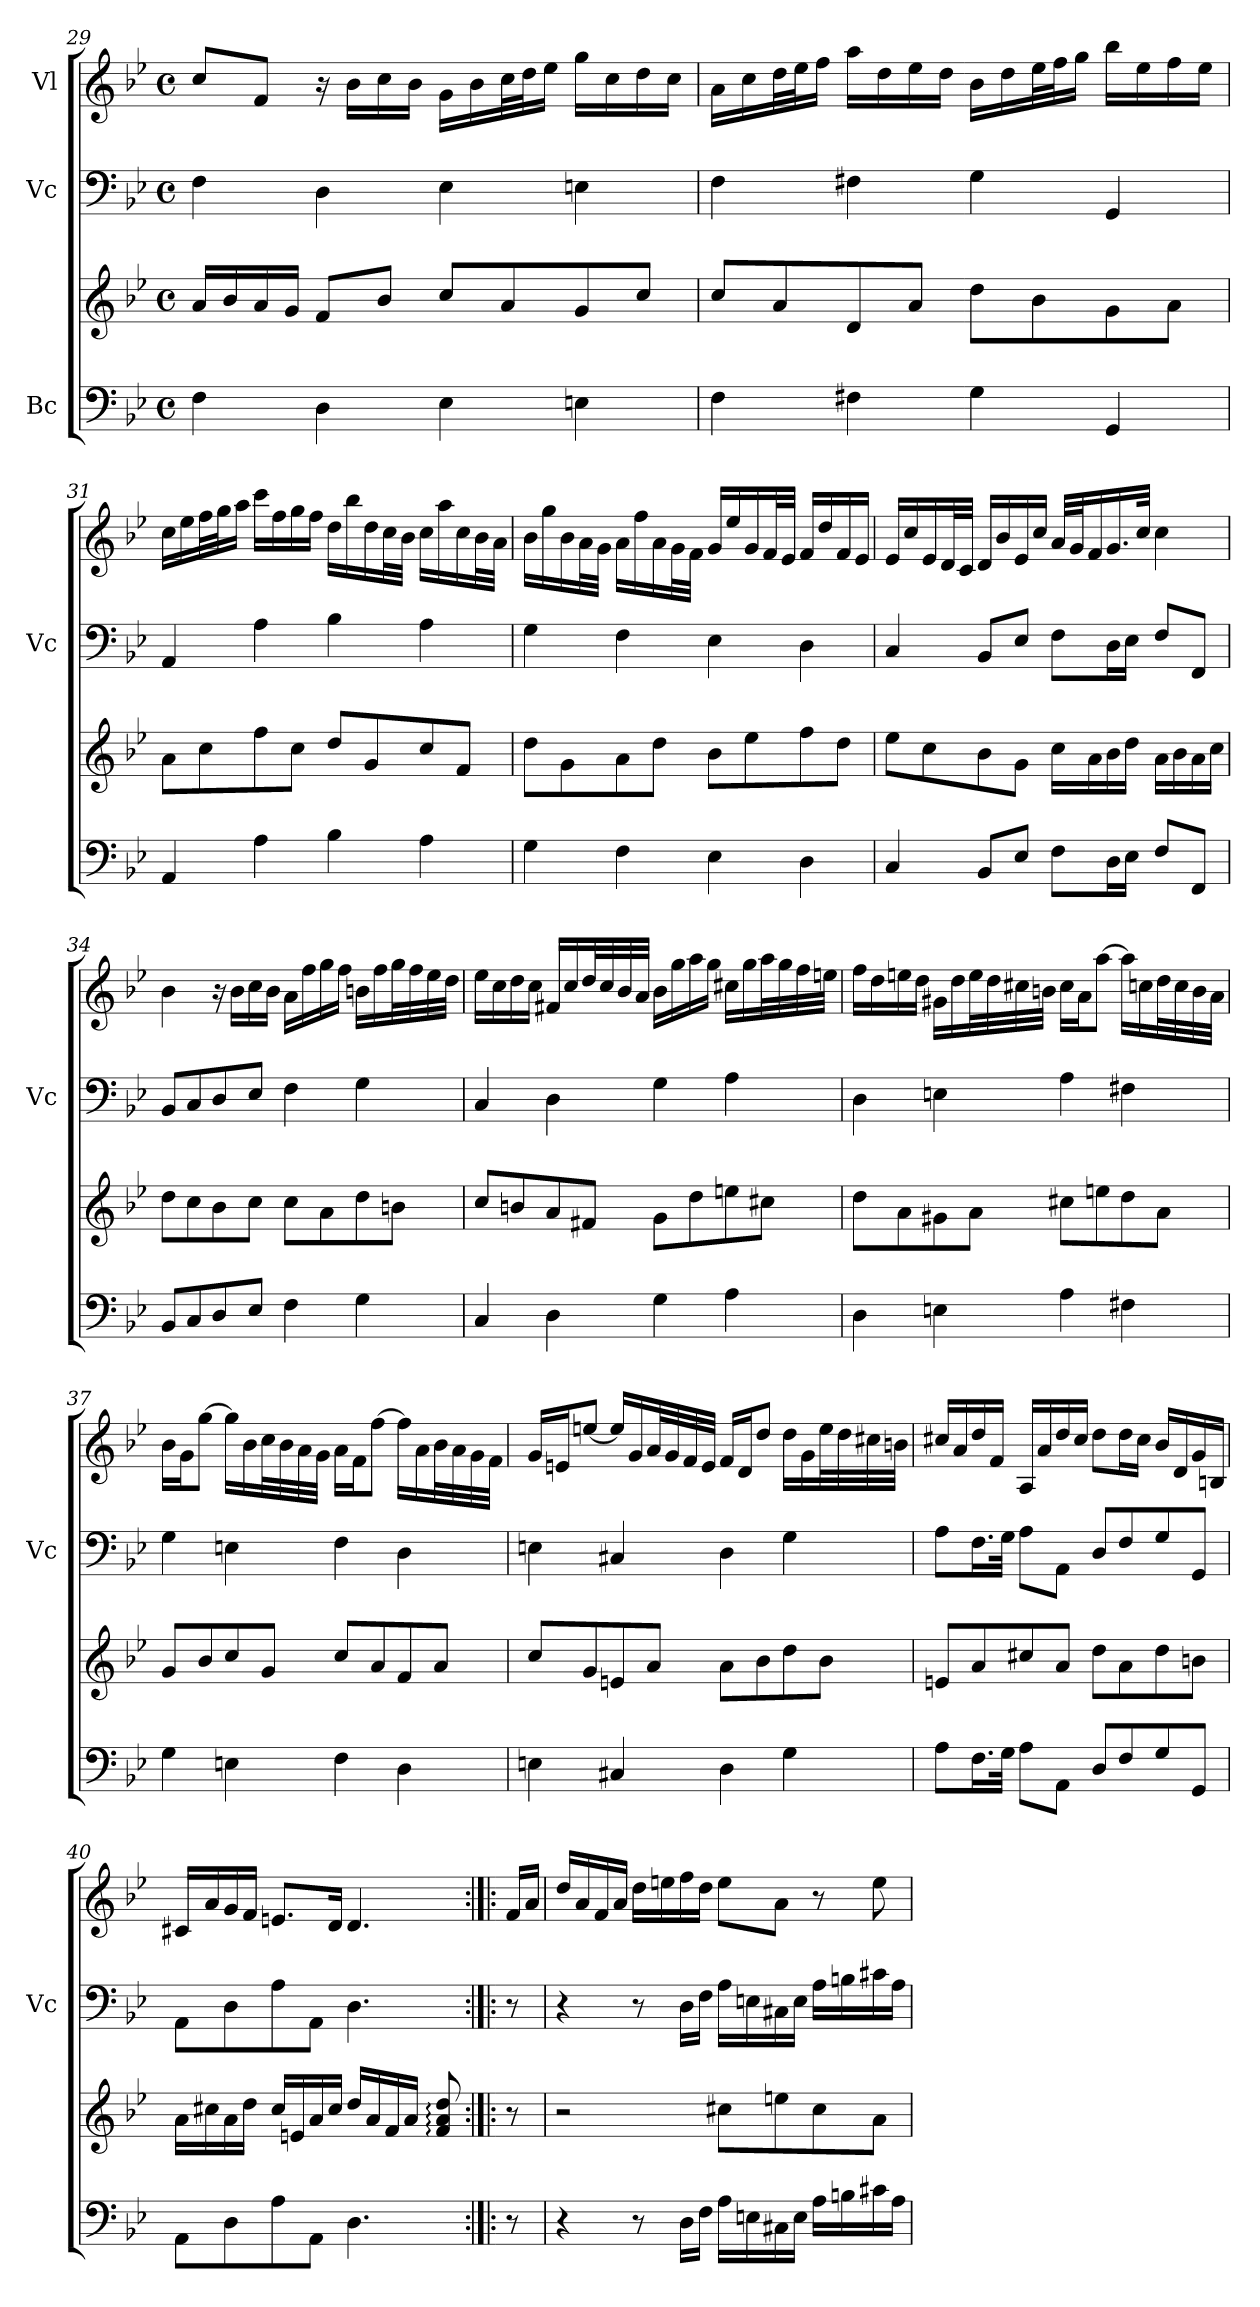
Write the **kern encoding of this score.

**kern	**kern	**kern	**kern
*part3	*part3	*part2	*part1
*staff4	*staff3	*staff2	*staff1
*I"Bc	*	*I"Vc	*I"Vl
*	*	*I'Vc	*
*clefF4	*clefG2	*clefF4	*clefG2
*k[b-e-]	*k[b-e-]	*k[b-e-]	*k[b-e-]
*M4/4	*M4/4	*M4/4	*M4/4
*met(c)	*met(c)	*met(c)	*met(c)
=29	=29	=29	=29
4F\	16a/LL	4F\	8cc/L
.	16b-/	.	.
.	16a/	.	8f/J
.	16g/JJ	.	.
4D\	8f/L	4D\	16r
.	.	.	16b-\LL
.	8b-/J	.	16cc\
.	.	.	16b-\JJ
4E-\	8cc/L	4E-\	16g\LL
.	.	.	16b-\
.	8a/	.	32cc\L
.	.	.	32dd\J
.	.	.	16ee-\JJ
4En\	8g/	4En\	16gg\LL
.	.	.	16cc\
.	8cc/J	.	16dd\
.	.	.	16cc\JJ
=30	=30	=30	=30
4F\	8cc/L	4F\	16a\LL
.	.	.	16cc\
.	8a/	.	32dd\L
.	.	.	32ee-\J
.	.	.	16ff\JJ
4F#X\	8d/	4F#X\	16aa\LL
.	.	.	16dd\
.	8a/J	.	16ee-\
.	.	.	16dd\JJ
4G\	8dd\L	4G\	16b-\LL
.	.	.	16dd\
.	8b-\	.	32ee-\L
.	.	.	32ff\J
.	.	.	16gg\JJ
4GG/	8g\	4GG/	16bb-\LL
.	.	.	16ee-\
.	8a\J	.	16ff\
.	.	.	16ee-\JJ
!!LO:LB:g=z
=31	=31	=31	=31
4AA/	8a\L	4AA/	16cc\LL
.	.	.	16ee-\
.	8cc\	.	32ff\L
.	.	.	32gg\J
.	.	.	16aa\JJ
4A\	8ff\	4A\	16ccc\LL
.	.	.	16ff\
.	8cc\J	.	16gg\
.	.	.	16ff\JJ
4B-\	8dd/L	4B-\	16dd\LL
.	.	.	16bb-\
.	8g/	.	16dd\
.	.	.	32cc\L
.	.	.	32b-\JJJ
4A\	8cc/	4A\	16cc\LL
.	.	.	16aa\
.	8f/J	.	16cc\
.	.	.	32b-\L
.	.	.	32a\JJJ
=32	=32	=32	=32
4G\	8dd\L	4G\	16b-\LL
.	.	.	16gg\
.	8g\	.	16b-\
.	.	.	32a\L
.	.	.	32g\JJJ
4F\	8a\	4F\	16a\LL
.	.	.	16ff\
.	8dd\J	.	16a\
.	.	.	32g\L
.	.	.	32f\JJJ
4E-\	8b-\L	4E-\	16g/LL
.	.	.	16ee-/
.	8ee-\	.	16g/
.	.	.	32f/L
.	.	.	32e-/JJJ
4D\	8ff\	4D\	16f/LL
.	.	.	16dd/
.	8dd\J	.	16f/
.	.	.	16e-/JJ
=33	=33	=33	=33
4C/	8ee-\L	4C/	16e-/LL
.	.	.	16cc/
.	8cc\	.	16e-/
.	.	.	32d/L
.	.	.	32c/JJJ
8BB-/L	8b-\	8BB-/L	16d/LL
.	.	.	16b-/
8E-/J	8g\J	8E-/J	16e-/
.	.	.	16cc/JJ
8F\L	16cc\LL	8F\L	32a/LLL
.	.	.	32g/J
.	16a\	.	16f/
16D\L	16b-\	16D\L	16.g/
16E-\JJ	16dd\JJ	16E-\JJ	.
.	.	.	32cc/JJk
8F/L	16a\LL	8F/L	4cc\
.	16b-\	.	.
8FF/J	16a\	8FF/J	.
.	16cc\JJ	.	.
!!LO:LB:g=z
=34	=34	=34	=34
8BB-/L	8dd\L	8BB-/L	4b-\
8C/	8cc\	8C/	.
8D/	8b-\	8D/	16r
.	.	.	16b-\LL
8E-/J	8cc\J	8E-/J	16cc\
.	.	.	16b-\JJ
4F\	8cc\L	4F\	16a\LL
.	.	.	16ff\
.	8a\	.	16gg\
.	.	.	16ff\JJ
4G\	8dd\	4G\	16bn\LL
.	.	.	16ff\
.	8bn\J	.	32gg\L
.	.	.	32ff\
.	.	.	32ee-\
.	.	.	32dd\JJJ
=35	=35	=35	=35
4C/	8cc/L	4C/	16ee-\LL
.	.	.	16cc\
.	8bn/	.	16dd\
.	.	.	16cc\JJ
4D\	8a/	4D\	16f#X/LL
.	.	.	16cc/
.	8f#X/J	.	32dd/L
.	.	.	32cc/
.	.	.	32b-/
.	.	.	32a/JJJ
4G\	8g\L	4G\	16b-\LL
.	.	.	16gg\
.	8dd\	.	16aa\
.	.	.	16gg\JJ
4A\	8een\	4A\	16cc#X\LL
.	.	.	16gg\
.	8cc#X\J	.	32aa\L
.	.	.	32gg\
.	.	.	32ff\
.	.	.	32een\JJJ
=36	=36	=36	=36
4D\	8dd\L	4D\	16ff\LL
.	.	.	16dd\
.	8a\	.	16een\
.	.	.	16dd\JJ
4En\	8g#X\	4En\	16g#X\LL
.	.	.	16dd\
.	8a\J	.	32ee\L
.	.	.	32dd\
.	.	.	32cc#X\
.	.	.	32bn\JJJ
4A\	8cc#X\L	4A\	16cc#\LL
.	.	.	16a\J
.	8een\	.	[8aa\J
4F#X\	8dd\	4F#X\	16aa\LL]
.	.	.	16ccn\
.	8a\J	.	32dd\L
.	.	.	32cc\
.	.	.	32b\
.	.	.	32a\JJJ
!!LO:PB:g=z
=37	=37	=37	=37
4G\	8g/L	4G\	16b-\LL
.	.	.	16g\J
.	8b-/	.	[8gg\J
4En\	8cc/	4En\	16gg\LL]
.	.	.	16b-\
.	8g/J	.	32cc\L
.	.	.	32b-\
.	.	.	32a\
.	.	.	32g\JJJ
4F\	8cc/L	4F\	16a\LL
.	.	.	16f\J
.	8a/	.	[8ff\J
4D\	8f/	4D\	16ff\LL]
.	.	.	16a\
.	8a/J	.	32b-\L
.	.	.	32a\
.	.	.	32g\
.	.	.	32f\JJJ
=38	=38	=38	=38
4En\	8cc/L	4En\	16g/LL
.	.	.	16en/J
.	8g/	.	[8een/J
4C#X/	8en/	4C#X/	16ee/LL]
.	.	.	16g/
.	8a/J	.	32a/L
.	.	.	32g/
.	.	.	32f/
.	.	.	32e/JJJ
4D\	8a\L	4D\	16f/LL
.	.	.	16d/J
.	8b-\	.	8dd/J
4G\	8dd\	4G\	16dd\LL
.	.	.	16g\
.	8b-\J	.	32ee\L
.	.	.	32dd\
.	.	.	32cc#X\
.	.	.	32bn\JJJ
=39	=39	=39	=39
8A\L	8en/L	8A\L	16cc#X/LL
.	.	.	16a/
16.F\L	8a/	16.F\L	16dd/
.	.	.	16f/JJ
32G\JJk	.	32G\JJk	.
8A\L	8cc#X/	8A\L	16A/LL
.	.	.	16a/
8AA\J	8a/J	8AA\J	16dd/
.	.	.	16cc#/JJ
8D/L	8dd\L	8D/L	8dd\L
8F/	8a\	8F/	16dd\L
.	.	.	16cc#\JJ
8G/	8dd\	8G/	16b-/LL
.	.	.	16d/
8GG/J	8bn\J	8GG/J	16g/
.	.	.	16Bn/JJ
!!LO:LB:g=z
=40	=40	=40	=40
8AA\L	16a\LL	8AA\L	16c#X/LL
.	16cc#X\	.	16a/
8D\	16a\	8D\	16g/
.	16dd\JJ	.	16f/JJ
8A\	16cc#/LL	8A\	8.en/L
.	16en/	.	.
8AA\J	16a/	8AA\J	.
.	16cc#/JJ	.	16d/Jk
4.D\	16dd/LL	4.D\	4.d/
.	16a/	.	.
.	16f/	.	.
.	16a/JJ	.	.
.	8f/: 8a/: 8dd/:	.	.
=41:|!|:	=41:|!|:	=41:|!|:	=41:|!|:
8r	8r	8r	16f/LL
.	.	.	16a/JJ
=42	=42	=42	=42
4r	2r	4r	16dd/LL
.	.	.	16a/
.	.	.	16f/
.	.	.	16a/JJ
8r	.	8r	16dd\LL
.	.	.	16een\
16D\LL	.	16D\LL	16ff\
16F\JJ	.	16F\JJ	16dd\JJ
16A\LL	8cc#X\L	16A\LL	8ee\L
16En\	.	16En\	.
16C#X\	8een\	16C#X\	8a\J
16E\JJ	.	16E\JJ	.
16A\LL	8cc#\	16A\LL	8r
16Bn\	.	16Bn\	.
16c#X\	8a\J	16c#X\	8ee\
16A\JJ	.	16A\JJ	.
=	=	=	=
*-	*-	*-	*-
